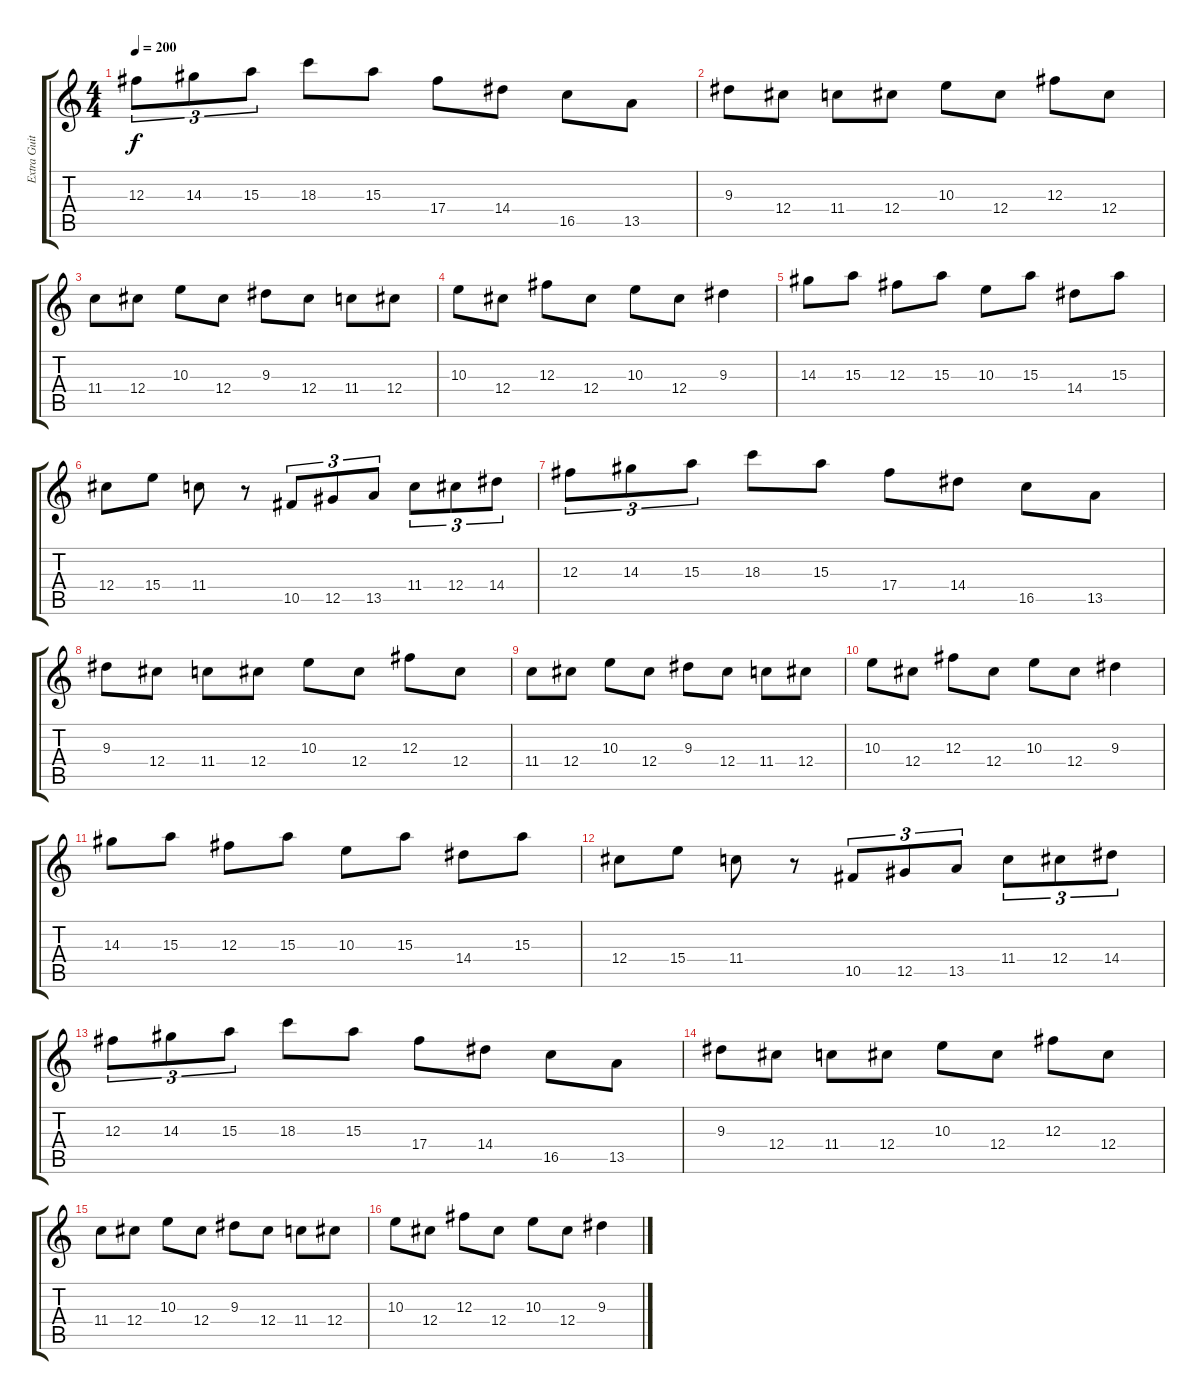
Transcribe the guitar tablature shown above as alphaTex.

\track ("Extra Guitar 1" "Extra Guit") {instrument distortionguitar}
\staff {score tabs}
\tuning (Eb4 Bb3 Gb3 Db3 Ab2 D2) {hide}
\ts (4 4)
\tempo 200
\clef g2
\ks c
12.3.8{tu (3 2) dy f} 14.3.8{tu (3 2)} 15.3.8{tu (3 2)} 18.3.8 15.3.8 17.4.8 14.4.8 16.5.8 13.5.8 |
9.3.8 12.4.8 11.4.8 12.4.8 10.3.8 12.4.8 12.3.8 12.4.8 |
11.4.8 12.4.8 10.3.8 12.4.8 9.3.8 12.4.8 11.4.8 12.4.8 |
10.3.8 12.4.8 12.3.8 12.4.8 10.3.8 12.4.8 9.3.4 |
14.3.8 15.3.8 12.3.8 15.3.8 10.3.8 15.3.8 14.4.8 15.3.8 |
12.4.8 15.4.8 11.4.8 r.8 10.5.8{tu (3 2)} 12.5.8{tu (3 2)} 13.5.8{tu (3 2)} 11.4.8{tu (3 2)} 12.4.8{tu (3 2)} 14.4.8{tu (3 2)} |
12.3.8{tu (3 2)} 14.3.8{tu (3 2)} 15.3.8{tu (3 2)} 18.3.8 15.3.8 17.4.8 14.4.8 16.5.8 13.5.8 |
9.3.8{balance 16} 12.4.8 11.4.8 12.4.8 10.3.8 12.4.8 12.3.8 12.4.8 |
11.4.8 12.4.8 10.3.8 12.4.8 9.3.8 12.4.8 11.4.8 12.4.8 |
10.3.8 12.4.8 12.3.8 12.4.8 10.3.8 12.4.8 9.3.4 |
14.3.8 15.3.8 12.3.8 15.3.8 10.3.8 15.3.8 14.4.8 15.3.8 |
12.4.8 15.4.8 11.4.8 r.8 10.5.8{tu (3 2)} 12.5.8{tu (3 2)} 13.5.8{tu (3 2)} 11.4.8{tu (3 2)} 12.4.8{tu (3 2)} 14.4.8{tu (3 2)} |
12.3.8{tu (3 2)} 14.3.8{tu (3 2)} 15.3.8{tu (3 2)} 18.3.8 15.3.8 17.4.8 14.4.8 16.5.8 13.5.8 |
9.3.8 12.4.8 11.4.8 12.4.8 10.3.8 12.4.8 12.3.8 12.4.8 |
11.4.8 12.4.8 10.3.8 12.4.8 9.3.8 12.4.8 11.4.8 12.4.8 |
10.3.8 12.4.8 12.3.8 12.4.8 10.3.8 12.4.8 9.3.4
